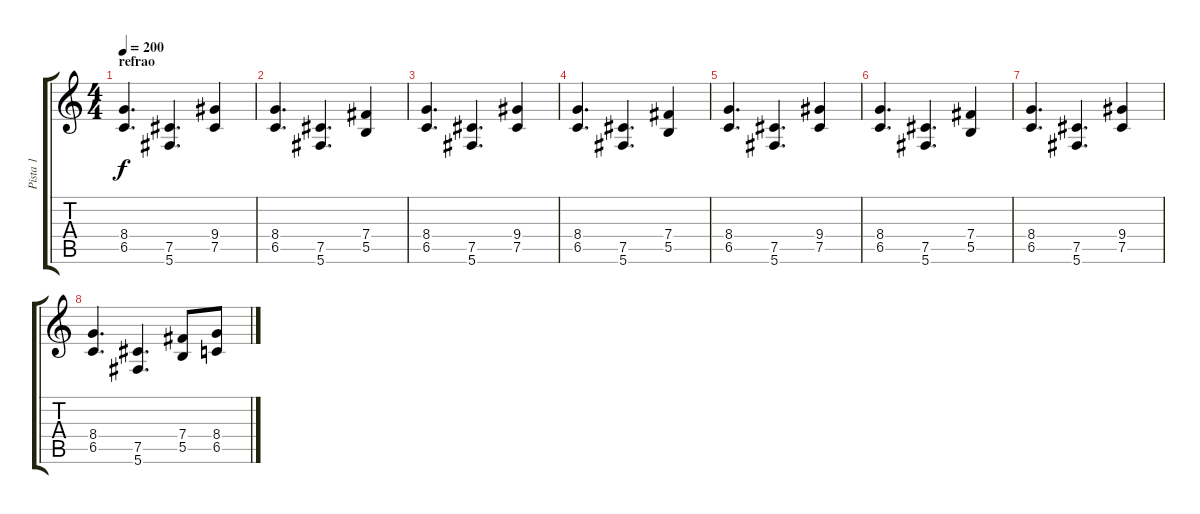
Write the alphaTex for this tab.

\track ("Pista 1" "Pista 1") {instrument distortionguitar}
\staff {score tabs}
\tuning (Db4 Ab3 E3 B2 Gb2 Db2) {hide}
\ts (4 4)
\section ("" "refrao")
\tempo 200
\clef g2
\ks c
(8.4 6.5).4{d dy f} (7.5 5.6).4{d} (9.4 7.5).4 |
(8.4 6.5).4{d} (7.5 5.6).4{d} (7.4 5.5).4 |
(8.4 6.5).4{d} (7.5 5.6).4{d} (9.4 7.5).4 |
(8.4 6.5).4{d} (7.5 5.6).4{d} (7.4 5.5).4 |
(8.4 6.5).4{d} (7.5 5.6).4{d} (9.4 7.5).4 |
(8.4 6.5).4{d} (7.5 5.6).4{d} (7.4 5.5).4 |
(8.4 6.5).4{d} (7.5 5.6).4{d} (9.4 7.5).4 |
(8.4 6.5).4{d} (7.5 5.6).4{d} (7.4 5.5).8 (8.4 6.5).8
